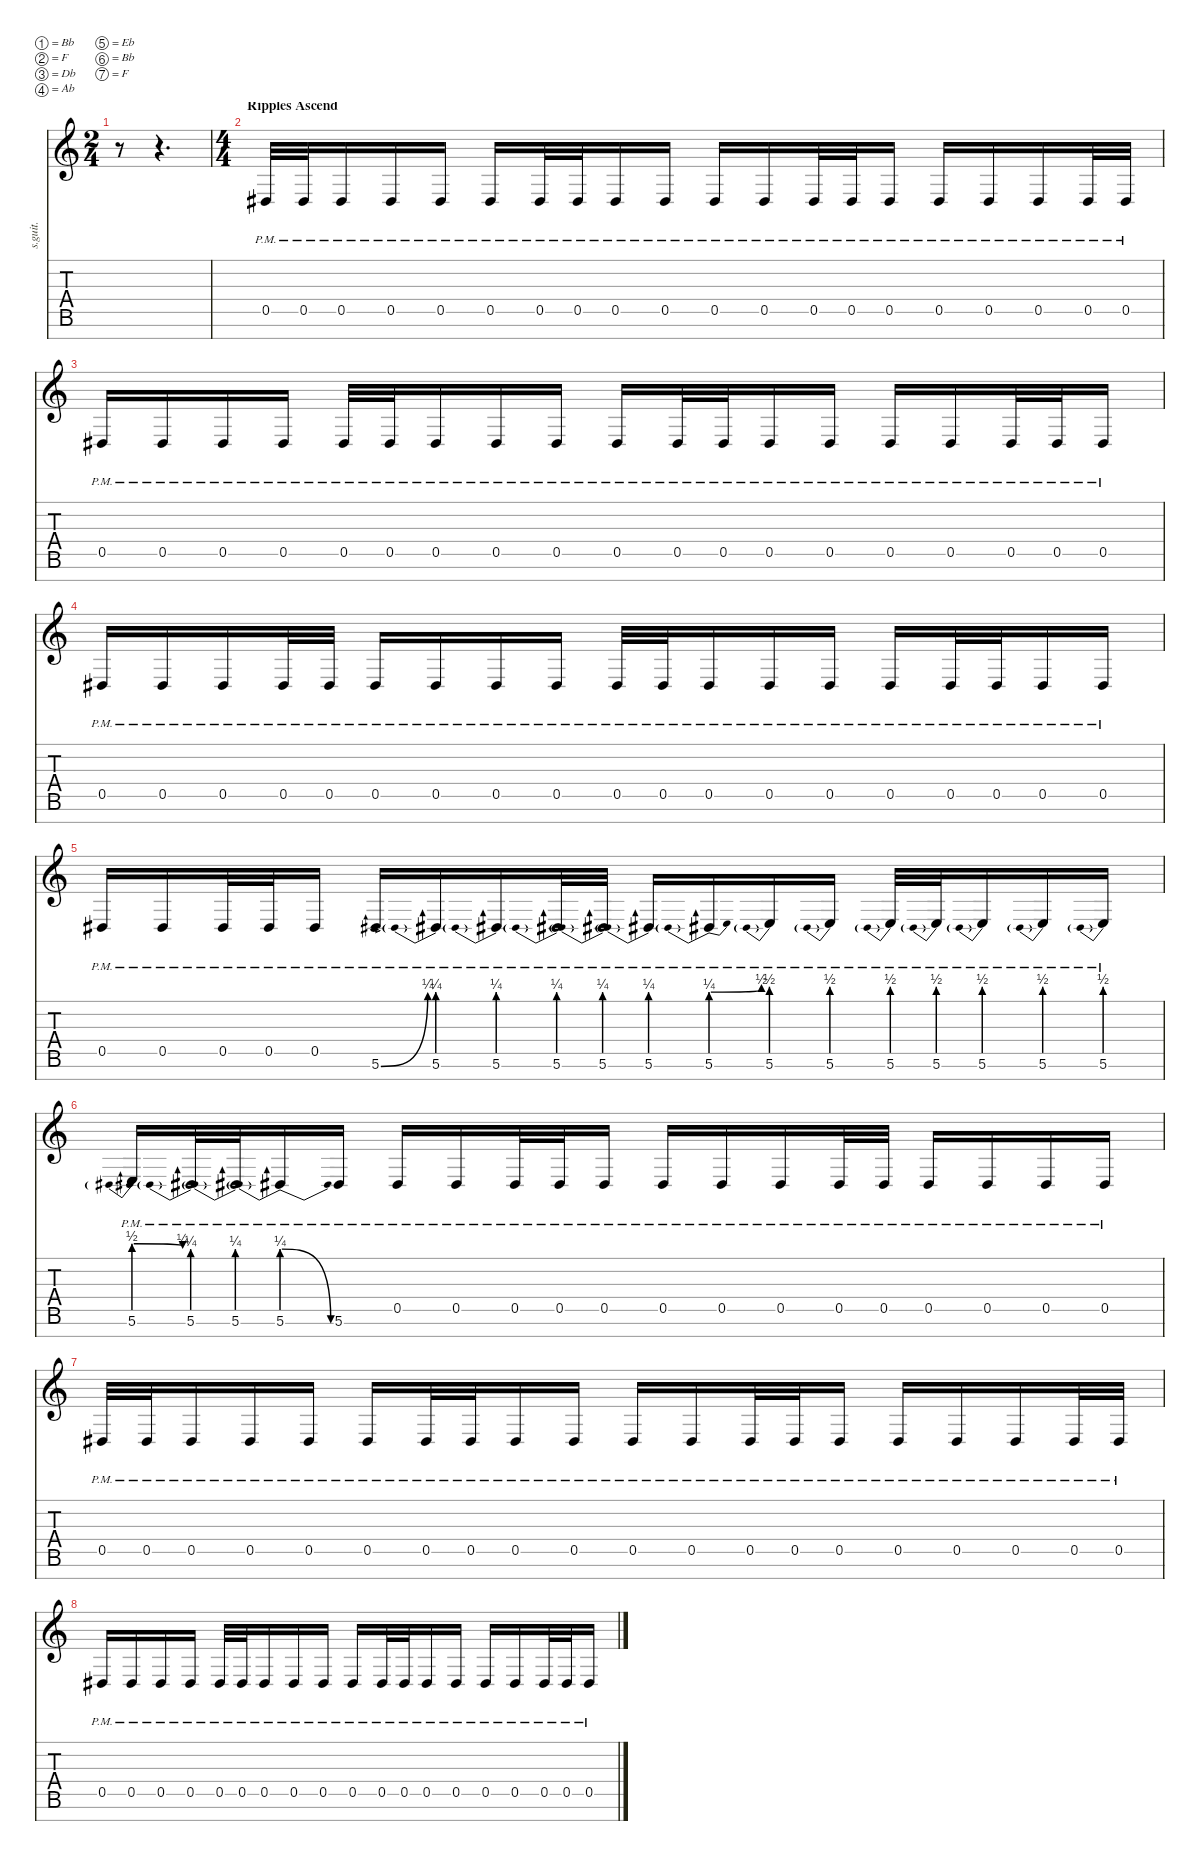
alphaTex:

\defaultSystemsLayout 4
\hideDynamics
\bracketExtendMode nobrackets
\track ("Marten Hagstrom (Guitar 2)" "s.guit.") {instrument distortionguitar}
\staff {score tabs}
\tuning (Bb3 F3 Db3 Ab2 Eb2 Bb1 F1)
\ts (2 4)
\beaming (8 2 2 2 2)
\tempo (115 hide)
\clef g2
\ks c
r.8{dy f} r.4{d} |
\ts (4 4)
\beaming (8 2 2 2 2)
\section ("" "Ripples Ascend")
0.5{pm acc #}.32{lyrics (0 "") lyrics (1 "") lyrics (2 "") lyrics (3 "") lyrics (4 "")} 0.5{pm acc #}.32{lyrics (0 "") lyrics (1 "") lyrics (2 "") lyrics (3 "") lyrics (4 "")} 0.5{pm acc #}.16{lyrics (0 "") lyrics (1 "") lyrics (2 "") lyrics (3 "") lyrics (4 "")} 0.5{pm acc #}.16{lyrics (0 "") lyrics (1 "") lyrics (2 "") lyrics (3 "") lyrics (4 "")} 0.5{pm acc #}.16{lyrics (0 "") lyrics (1 "") lyrics (2 "") lyrics (3 "") lyrics (4 "")} 0.5{pm acc #}.16{lyrics (0 "") lyrics (1 "") lyrics (2 "") lyrics (3 "") lyrics (4 "")} 0.5{pm acc #}.32{lyrics (0 "") lyrics (1 "") lyrics (2 "") lyrics (3 "") lyrics (4 "")} 0.5{pm acc #}.32{lyrics (0 "") lyrics (1 "") lyrics (2 "") lyrics (3 "") lyrics (4 "")} 0.5{pm acc #}.16{lyrics (0 "") lyrics (1 "") lyrics (2 "") lyrics (3 "") lyrics (4 "")} 0.5{pm acc #}.16{lyrics (0 "") lyrics (1 "") lyrics (2 "") lyrics (3 "") lyrics (4 "")} 0.5{pm acc #}.16{lyrics (0 "") lyrics (1 "") lyrics (2 "") lyrics (3 "") lyrics (4 "")} 0.5{pm acc #}.16{lyrics (0 "") lyrics (1 "") lyrics (2 "") lyrics (3 "") lyrics (4 "")} 0.5{pm acc #}.32{lyrics (0 "") lyrics (1 "") lyrics (2 "") lyrics (3 "") lyrics (4 "")} 0.5{pm acc #}.32{lyrics (0 "") lyrics (1 "") lyrics (2 "") lyrics (3 "") lyrics (4 "")} 0.5{pm acc #}.16{lyrics (0 "") lyrics (1 "") lyrics (2 "") lyrics (3 "") lyrics (4 "")} 0.5{pm acc #}.16{lyrics (0 "") lyrics (1 "") lyrics (2 "") lyrics (3 "") lyrics (4 "")} 0.5{pm acc #}.16{lyrics (0 "") lyrics (1 "") lyrics (2 "") lyrics (3 "") lyrics (4 "")} 0.5{pm acc #}.16{lyrics (0 "") lyrics (1 "") lyrics (2 "") lyrics (3 "") lyrics (4 "")} 0.5{pm acc #}.32{lyrics (0 "") lyrics (1 "") lyrics (2 "") lyrics (3 "") lyrics (4 "")} 0.5{pm acc #}.32{lyrics (0 "") lyrics (1 "") lyrics (2 "") lyrics (3 "") lyrics (4 "")} |
0.5{pm acc #}.16{lyrics (0 "") lyrics (1 "") lyrics (2 "") lyrics (3 "") lyrics (4 "")} 0.5{pm acc #}.16{lyrics (0 "") lyrics (1 "") lyrics (2 "") lyrics (3 "") lyrics (4 "")} 0.5{pm acc #}.16{lyrics (0 "") lyrics (1 "") lyrics (2 "") lyrics (3 "") lyrics (4 "")} 0.5{pm acc #}.16{lyrics (0 "") lyrics (1 "") lyrics (2 "") lyrics (3 "") lyrics (4 "")} 0.5{pm acc #}.32{lyrics (0 "") lyrics (1 "") lyrics (2 "") lyrics (3 "") lyrics (4 "")} 0.5{pm acc #}.32{lyrics (0 "") lyrics (1 "") lyrics (2 "") lyrics (3 "") lyrics (4 "")} 0.5{pm acc #}.16{lyrics (0 "") lyrics (1 "") lyrics (2 "") lyrics (3 "") lyrics (4 "")} 0.5{pm acc #}.16{lyrics (0 "") lyrics (1 "") lyrics (2 "") lyrics (3 "") lyrics (4 "")} 0.5{pm acc #}.16{lyrics (0 "") lyrics (1 "") lyrics (2 "") lyrics (3 "") lyrics (4 "")} 0.5{pm acc #}.16{lyrics (0 "") lyrics (1 "") lyrics (2 "") lyrics (3 "") lyrics (4 "")} 0.5{pm acc #}.32{lyrics (0 "") lyrics (1 "") lyrics (2 "") lyrics (3 "") lyrics (4 "")} 0.5{pm acc #}.32{lyrics (0 "") lyrics (1 "") lyrics (2 "") lyrics (3 "") lyrics (4 "")} 0.5{pm acc #}.16{lyrics (0 "") lyrics (1 "") lyrics (2 "") lyrics (3 "") lyrics (4 "")} 0.5{pm acc #}.16{lyrics (0 "") lyrics (1 "") lyrics (2 "") lyrics (3 "") lyrics (4 "")} 0.5{pm acc #}.16{lyrics (0 "") lyrics (1 "") lyrics (2 "") lyrics (3 "") lyrics (4 "")} 0.5{pm acc #}.16{lyrics (0 "") lyrics (1 "") lyrics (2 "") lyrics (3 "") lyrics (4 "")} 0.5{pm acc #}.32{lyrics (0 "") lyrics (1 "") lyrics (2 "") lyrics (3 "") lyrics (4 "")} 0.5{pm acc #}.32{lyrics (0 "") lyrics (1 "") lyrics (2 "") lyrics (3 "") lyrics (4 "")} 0.5{pm acc #}.16{lyrics (0 "") lyrics (1 "") lyrics (2 "") lyrics (3 "") lyrics (4 "")} |
0.5{pm acc #}.16{lyrics (0 "") lyrics (1 "") lyrics (2 "") lyrics (3 "") lyrics (4 "")} 0.5{pm acc #}.16{lyrics (0 "") lyrics (1 "") lyrics (2 "") lyrics (3 "") lyrics (4 "")} 0.5{pm acc #}.16{lyrics (0 "") lyrics (1 "") lyrics (2 "") lyrics (3 "") lyrics (4 "")} 0.5{pm acc #}.32{lyrics (0 "") lyrics (1 "") lyrics (2 "") lyrics (3 "") lyrics (4 "")} 0.5{pm acc #}.32{lyrics (0 "") lyrics (1 "") lyrics (2 "") lyrics (3 "") lyrics (4 "")} 0.5{pm acc #}.16{lyrics (0 "") lyrics (1 "") lyrics (2 "") lyrics (3 "") lyrics (4 "")} 0.5{pm acc #}.16{lyrics (0 "") lyrics (1 "") lyrics (2 "") lyrics (3 "") lyrics (4 "")} 0.5{pm acc #}.16{lyrics (0 "") lyrics (1 "") lyrics (2 "") lyrics (3 "") lyrics (4 "")} 0.5{pm acc #}.16{lyrics (0 "") lyrics (1 "") lyrics (2 "") lyrics (3 "") lyrics (4 "")} 0.5{pm acc #}.32{lyrics (0 "") lyrics (1 "") lyrics (2 "") lyrics (3 "") lyrics (4 "")} 0.5{pm acc #}.32{lyrics (0 "") lyrics (1 "") lyrics (2 "") lyrics (3 "") lyrics (4 "")} 0.5{pm acc #}.16{lyrics (0 "") lyrics (1 "") lyrics (2 "") lyrics (3 "") lyrics (4 "")} 0.5{pm acc #}.16{lyrics (0 "") lyrics (1 "") lyrics (2 "") lyrics (3 "") lyrics (4 "")} 0.5{pm acc #}.16{lyrics (0 "") lyrics (1 "") lyrics (2 "") lyrics (3 "") lyrics (4 "")} 0.5{pm acc #}.16{lyrics (0 "") lyrics (1 "") lyrics (2 "") lyrics (3 "") lyrics (4 "")} 0.5{pm acc #}.32{lyrics (0 "") lyrics (1 "") lyrics (2 "") lyrics (3 "") lyrics (4 "")} 0.5{pm acc #}.32{lyrics (0 "") lyrics (1 "") lyrics (2 "") lyrics (3 "") lyrics (4 "")} 0.5{pm acc #}.16{lyrics (0 "") lyrics (1 "") lyrics (2 "") lyrics (3 "") lyrics (4 "")} 0.5{pm acc #}.16{lyrics (0 "") lyrics (1 "") lyrics (2 "") lyrics (3 "") lyrics (4 "")} |
0.5{pm acc #}.16{lyrics (0 "") lyrics (1 "") lyrics (2 "") lyrics (3 "") lyrics (4 "")} 0.5{pm acc #}.16{lyrics (0 "") lyrics (1 "") lyrics (2 "") lyrics (3 "") lyrics (4 "")} 0.5{pm acc #}.32{lyrics (0 "") lyrics (1 "") lyrics (2 "") lyrics (3 "") lyrics (4 "")} 0.5{pm acc #}.32{lyrics (0 "") lyrics (1 "") lyrics (2 "") lyrics (3 "") lyrics (4 "")} 0.5{pm acc #}.16{lyrics (0 "") lyrics (1 "") lyrics (2 "") lyrics (3 "") lyrics (4 "")} 5.6{be (bend 0 0 15 1) pm acc #}.16{lyrics (0 "") lyrics (1 "") lyrics (2 "") lyrics (3 "") lyrics (4 "")} 5.6{be (prebend 0 1 60 1) pm acc #}.16{lyrics (0 "") lyrics (1 "") lyrics (2 "") lyrics (3 "") lyrics (4 "")} 5.6{be (prebend 0 1 60 1) pm acc #}.16{lyrics (0 "") lyrics (1 "") lyrics (2 "") lyrics (3 "") lyrics (4 "")} 5.6{be (prebend 0 1 60 1) pm acc #}.32{lyrics (0 "") lyrics (1 "") lyrics (2 "") lyrics (3 "") lyrics (4 "")} 5.6{be (prebend 0 1 60 1) pm acc #}.32{lyrics (0 "") lyrics (1 "") lyrics (2 "") lyrics (3 "") lyrics (4 "")} 5.6{be (prebend 0 1 60 1) pm acc #}.16{lyrics (0 "") lyrics (1 "") lyrics (2 "") lyrics (3 "") lyrics (4 "")} 5.6{be (prebendbend 0 1 60 2) pm acc #}.16{lyrics (0 "") lyrics (1 "") lyrics (2 "") lyrics (3 "") lyrics (4 "")} 5.6{be (prebend 0 2 60 2) pm}.16{lyrics (0 "") lyrics (1 "") lyrics (2 "") lyrics (3 "") lyrics (4 "")} 5.6{be (prebend 0 2 60 2) pm}.16{lyrics (0 "") lyrics (1 "") lyrics (2 "") lyrics (3 "") lyrics (4 "")} 5.6{be (prebend 0 2 60 2) pm}.32{lyrics (0 "") lyrics (1 "") lyrics (2 "") lyrics (3 "") lyrics (4 "")} 5.6{be (prebend 0 2 60 2) pm}.32{lyrics (0 "") lyrics (1 "") lyrics (2 "") lyrics (3 "") lyrics (4 "")} 5.6{be (prebend 0 2 60 2) pm}.16{lyrics (0 "") lyrics (1 "") lyrics (2 "") lyrics (3 "") lyrics (4 "")} 5.6{be (prebend 0 2 60 2) pm}.16{lyrics (0 "") lyrics (1 "") lyrics (2 "") lyrics (3 "") lyrics (4 "")} 5.6{be (prebend 0 2 60 2) pm}.16{lyrics (0 "") lyrics (1 "") lyrics (2 "") lyrics (3 "") lyrics (4 "")} |
5.6{be (prebendrelease 0 2 30 1) pm}.16{lyrics (0 "") lyrics (1 "") lyrics (2 "") lyrics (3 "") lyrics (4 "")} 5.6{be (prebend 0 1 60 1) pm acc #}.32{lyrics (0 "") lyrics (1 "") lyrics (2 "") lyrics (3 "") lyrics (4 "")} 5.6{be (prebend 0 1 60 1) pm acc #}.32{lyrics (0 "") lyrics (1 "") lyrics (2 "") lyrics (3 "") lyrics (4 "")} 5.6{be (prebendrelease 0 1 30 0) pm acc #}.16{lyrics (0 "") lyrics (1 "") lyrics (2 "") lyrics (3 "") lyrics (4 "")} 5.6{pm acc #}.16{lyrics (0 "") lyrics (1 "") lyrics (2 "") lyrics (3 "") lyrics (4 "")} 0.5{pm acc #}.16{lyrics (0 "") lyrics (1 "") lyrics (2 "") lyrics (3 "") lyrics (4 "")} 0.5{pm acc #}.16{lyrics (0 "") lyrics (1 "") lyrics (2 "") lyrics (3 "") lyrics (4 "")} 0.5{pm acc #}.32{lyrics (0 "") lyrics (1 "") lyrics (2 "") lyrics (3 "") lyrics (4 "")} 0.5{pm acc #}.32{lyrics (0 "") lyrics (1 "") lyrics (2 "") lyrics (3 "") lyrics (4 "")} 0.5{pm acc #}.16{lyrics (0 "") lyrics (1 "") lyrics (2 "") lyrics (3 "") lyrics (4 "")} 0.5{pm acc #}.16{lyrics (0 "") lyrics (1 "") lyrics (2 "") lyrics (3 "") lyrics (4 "")} 0.5{pm acc #}.16{lyrics (0 "") lyrics (1 "") lyrics (2 "") lyrics (3 "") lyrics (4 "")} 0.5{pm acc #}.16{lyrics (0 "") lyrics (1 "") lyrics (2 "") lyrics (3 "") lyrics (4 "")} 0.5{pm acc #}.32{lyrics (0 "") lyrics (1 "") lyrics (2 "") lyrics (3 "") lyrics (4 "")} 0.5{pm acc #}.32{lyrics (0 "") lyrics (1 "") lyrics (2 "") lyrics (3 "") lyrics (4 "")} 0.5{pm acc #}.16{lyrics (0 "") lyrics (1 "") lyrics (2 "") lyrics (3 "") lyrics (4 "")} 0.5{pm acc #}.16{lyrics (0 "") lyrics (1 "") lyrics (2 "") lyrics (3 "") lyrics (4 "")} 0.5{pm acc #}.16{lyrics (0 "") lyrics (1 "") lyrics (2 "") lyrics (3 "") lyrics (4 "")} 0.5{pm acc #}.16{lyrics (0 "") lyrics (1 "") lyrics (2 "") lyrics (3 "") lyrics (4 "")} |
0.5{pm acc #}.32{lyrics (0 "") lyrics (1 "") lyrics (2 "") lyrics (3 "") lyrics (4 "")} 0.5{pm acc #}.32{lyrics (0 "") lyrics (1 "") lyrics (2 "") lyrics (3 "") lyrics (4 "")} 0.5{pm acc #}.16{lyrics (0 "") lyrics (1 "") lyrics (2 "") lyrics (3 "") lyrics (4 "")} 0.5{pm acc #}.16{lyrics (0 "") lyrics (1 "") lyrics (2 "") lyrics (3 "") lyrics (4 "")} 0.5{pm acc #}.16{lyrics (0 "") lyrics (1 "") lyrics (2 "") lyrics (3 "") lyrics (4 "")} 0.5{pm acc #}.16{lyrics (0 "") lyrics (1 "") lyrics (2 "") lyrics (3 "") lyrics (4 "")} 0.5{pm acc #}.32{lyrics (0 "") lyrics (1 "") lyrics (2 "") lyrics (3 "") lyrics (4 "")} 0.5{pm acc #}.32{lyrics (0 "") lyrics (1 "") lyrics (2 "") lyrics (3 "") lyrics (4 "")} 0.5{pm acc #}.16{lyrics (0 "") lyrics (1 "") lyrics (2 "") lyrics (3 "") lyrics (4 "")} 0.5{pm acc #}.16{lyrics (0 "") lyrics (1 "") lyrics (2 "") lyrics (3 "") lyrics (4 "")} 0.5{pm acc #}.16{lyrics (0 "") lyrics (1 "") lyrics (2 "") lyrics (3 "") lyrics (4 "")} 0.5{pm acc #}.16{lyrics (0 "") lyrics (1 "") lyrics (2 "") lyrics (3 "") lyrics (4 "")} 0.5{pm acc #}.32{lyrics (0 "") lyrics (1 "") lyrics (2 "") lyrics (3 "") lyrics (4 "")} 0.5{pm acc #}.32{lyrics (0 "") lyrics (1 "") lyrics (2 "") lyrics (3 "") lyrics (4 "")} 0.5{pm acc #}.16{lyrics (0 "") lyrics (1 "") lyrics (2 "") lyrics (3 "") lyrics (4 "")} 0.5{pm acc #}.16{lyrics (0 "") lyrics (1 "") lyrics (2 "") lyrics (3 "") lyrics (4 "")} 0.5{pm acc #}.16{lyrics (0 "") lyrics (1 "") lyrics (2 "") lyrics (3 "") lyrics (4 "")} 0.5{pm acc #}.16{lyrics (0 "") lyrics (1 "") lyrics (2 "") lyrics (3 "") lyrics (4 "")} 0.5{pm acc #}.32{lyrics (0 "") lyrics (1 "") lyrics (2 "") lyrics (3 "") lyrics (4 "")} 0.5{pm acc #}.32{lyrics (0 "") lyrics (1 "") lyrics (2 "") lyrics (3 "") lyrics (4 "")} |
0.5{pm acc #}.16{lyrics (0 "") lyrics (1 "") lyrics (2 "") lyrics (3 "") lyrics (4 "")} 0.5{pm acc #}.16{lyrics (0 "") lyrics (1 "") lyrics (2 "") lyrics (3 "") lyrics (4 "")} 0.5{pm acc #}.16{lyrics (0 "") lyrics (1 "") lyrics (2 "") lyrics (3 "") lyrics (4 "")} 0.5{pm acc #}.16{lyrics (0 "") lyrics (1 "") lyrics (2 "") lyrics (3 "") lyrics (4 "")} 0.5{pm acc #}.32{lyrics (0 "") lyrics (1 "") lyrics (2 "") lyrics (3 "") lyrics (4 "")} 0.5{pm acc #}.32{lyrics (0 "") lyrics (1 "") lyrics (2 "") lyrics (3 "") lyrics (4 "")} 0.5{pm acc #}.16{lyrics (0 "") lyrics (1 "") lyrics (2 "") lyrics (3 "") lyrics (4 "")} 0.5{pm acc #}.16{lyrics (0 "") lyrics (1 "") lyrics (2 "") lyrics (3 "") lyrics (4 "")} 0.5{pm acc #}.16{lyrics (0 "") lyrics (1 "") lyrics (2 "") lyrics (3 "") lyrics (4 "")} 0.5{pm acc #}.16{lyrics (0 "") lyrics (1 "") lyrics (2 "") lyrics (3 "") lyrics (4 "")} 0.5{pm acc #}.32{lyrics (0 "") lyrics (1 "") lyrics (2 "") lyrics (3 "") lyrics (4 "")} 0.5{pm acc #}.32{lyrics (0 "") lyrics (1 "") lyrics (2 "") lyrics (3 "") lyrics (4 "")} 0.5{pm acc #}.16{lyrics (0 "") lyrics (1 "") lyrics (2 "") lyrics (3 "") lyrics (4 "")} 0.5{pm acc #}.16{lyrics (0 "") lyrics (1 "") lyrics (2 "") lyrics (3 "") lyrics (4 "")} 0.5{pm acc #}.16{lyrics (0 "") lyrics (1 "") lyrics (2 "") lyrics (3 "") lyrics (4 "")} 0.5{pm acc #}.16{lyrics (0 "") lyrics (1 "") lyrics (2 "") lyrics (3 "") lyrics (4 "")} 0.5{pm acc #}.32{lyrics (0 "") lyrics (1 "") lyrics (2 "") lyrics (3 "") lyrics (4 "")} 0.5{pm acc #}.32{lyrics (0 "") lyrics (1 "") lyrics (2 "") lyrics (3 "") lyrics (4 "")} 0.5{pm acc #}.16{lyrics (0 "") lyrics (1 "") lyrics (2 "") lyrics (3 "") lyrics (4 "")}
